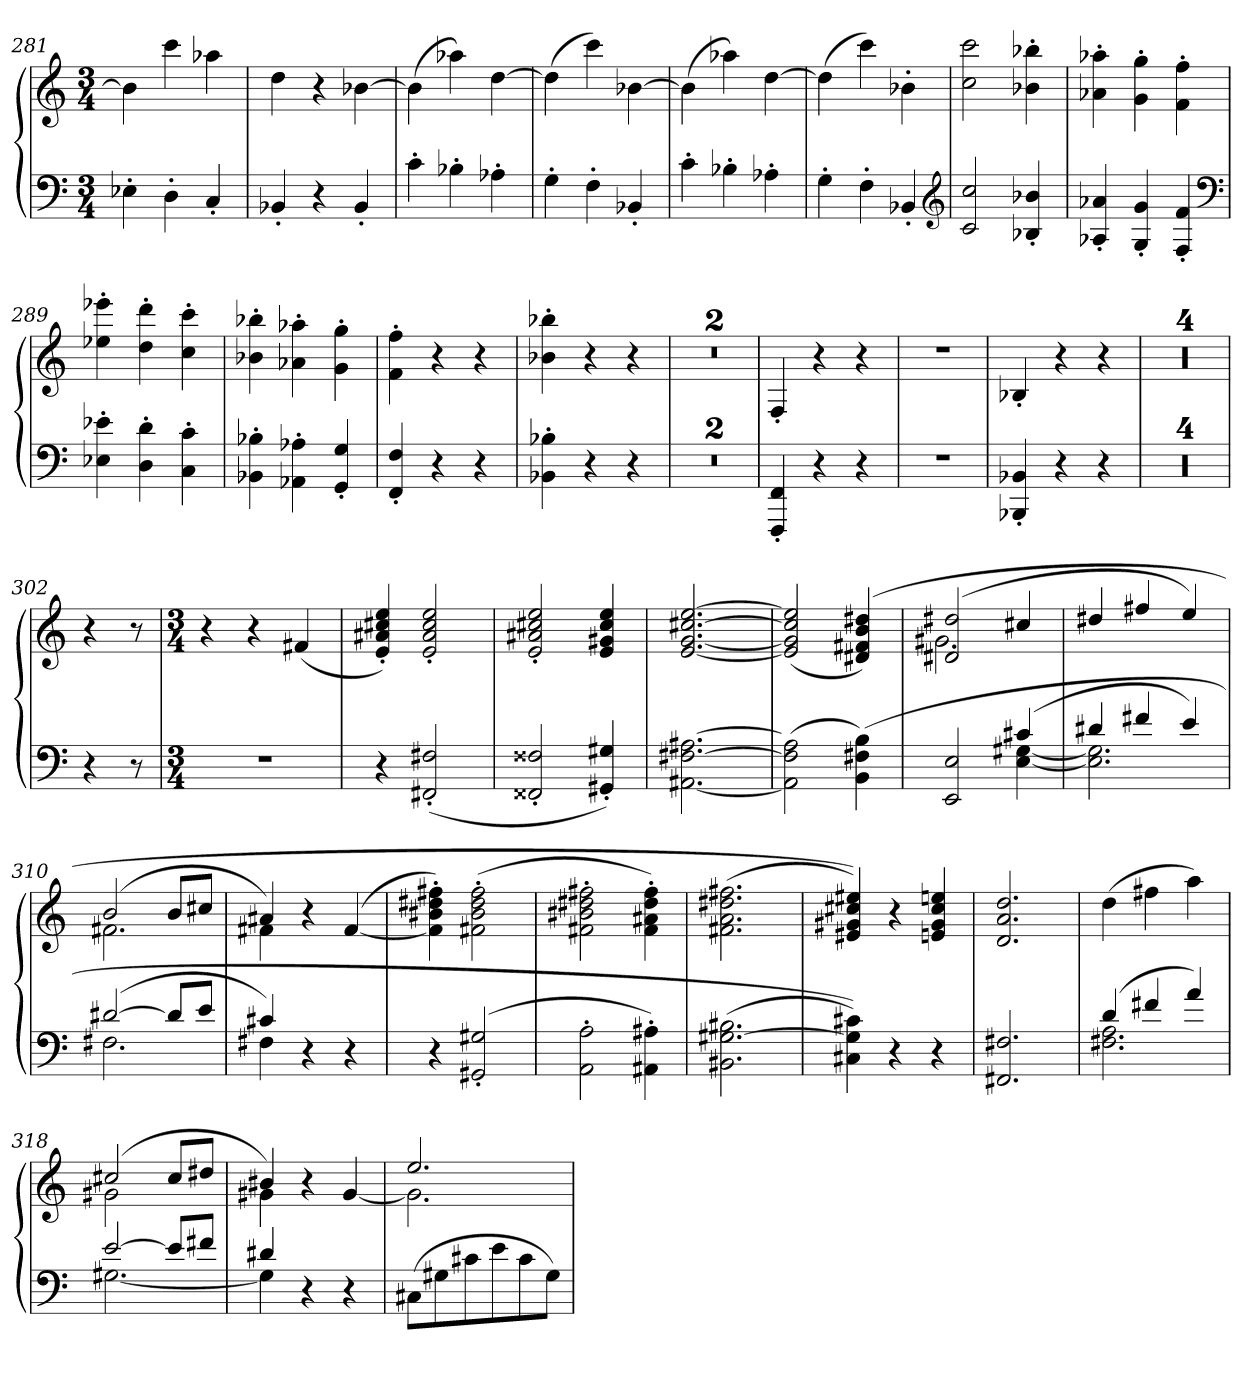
**kern	**kern
*part1	*part1
*staff2	*staff1
*clefF4	*clefG2
*k[]	*k[]
*M3/4	*M3/4
=281	=281
4E-X'\	4b-\]
4D'\	4ccc\
4C'/	4aa-X\
=282	=282
4BB-X'/	4dd\
4r	4r
4BB-'/	[4b-X\
=283	=283
4c'\	(4b-\]
4B-X'\	4aa-X\)
4A-X'\	[4dd\
=284	=284
4G'\	(4dd\]
4F'\	4ccc\)
4BB-X'/	[4b-X\
=285	=285
4c'\	(4b-\]
4B-X'\	4aa-X\)
4A-X'\	[4dd\
=286	=286
4G'\	(4dd\]
4F'\	4ccc\)
4BB-X'/	4b-X'\
*clefG2	*
=287	=287
2c/ 2cc/	2cc\ 2ccc\
4B-X'/ 4b-X'/	4b-X'\ 4bb-X'\
=288	=288
4A-X'/ 4a-X'/	4a-X'\ 4aa-X'\
4G'/ 4g'/	4g'\ 4gg'\
4F'/ 4f'/	4f'\ 4ff'\
*clefF4	*
=289	=289
4E-X'\ 4e-X'\	4ee-X'\ 4eee-X'\
4D'\ 4d'\	4dd'\ 4ddd'\
4C'\ 4c'\	4cc'\ 4ccc'\
=290	=290
4BB-X'\ 4B-X'\	4b-X'\ 4bb-X'\
4AA-X'\ 4A-X'\	4a-X'\ 4aa-X'\
4GG'/ 4G'/	4g'\ 4gg'\
=291	=291
4FF'/ 4F'/	4f'\ 4ff'\
4r	4r
4r	4r
=292	=292
4BB-X'\ 4B-X'\	4b-X'\ 4bb-X'\
4r	4r
4r	4r
=293	=293
2.r	2.r
=294	=294
2.r	2.r
=295	=295
4FFF'/ 4FF'/	4F'/
4r	4r
4r	4r
=296	=296
2.r	2.r
=297	=297
4BBB-X'/ 4BB-X'/	4B-X'/
4r	4r
4r	4r
=298	=298
2.r	2.r
=299	=299
2.r	2.r
=300	=300
2.r	2.r
=301	=301
2.r	2.r
=302	=302
4r	4r
8r	8r
=303	=303
*k[]	*k[]
*M3/4	*M3/4
2.r	4r
.	4r
.	(4f#X/
=304	=304
4r	4e'/ 4a#X'/ 4cc#X'/ 4ee'/)
(2FF#X'/ 2F#X'/	2e'/ 2a#'/ 2cc#'/ 2ee'/
=305	=305
2FF##X'/ 2F##X'/	2e'/ 2a#X'/ 2cc#X'/ 2ee'/
4GG#X'/ 4G#X'/)	4e/ 4g#X/ 4cc#/ 4ee/
=306	=306
[2.AA#X\ [2.F#X\ [2.A#X\	[2.e/ [2.g/ [2.cc#X/ [2.ee/
=307	=307
(2AA#]\ 2F#]\ 2A#]\	(2e]/ 2g]/ 2cc#]/ 2ee]/
(4BB\ 4F#X\ 4B\)	(4d#X/ 4f#X/ 4b/ 4dd#X/)
=308	=308
*^	*^
2EE/ 2E/	2ryy	(2d#X/ 2dd#X/	2.g#X\
(4c#X/	[4E\ [4G#X\	4cc#X/	.
*	*	*v	*v
=309	=309	=309
4d#X/	2.E]\ 2.G#]\	4dd#X/
4f#X/	.	4ff#X/
4e/)	.	4ee/)
=310	=310	=310
*	*	*^
([2d#X/	2.F#X\	(2b/	2.f#X\
8d#/L]	.	8b/L	.
8e/J	.	8cc#X/J	.
=311	=311	=311	=311
4c#X/)	4F#X\	4a#X/)	4f#X\
4r	2ryy	4r	2ryy
4r	.	([4f#/	.
*v	*v	*	*
*	*v	*v
=312	=312
4r	4f#]'\ 4b#X'\ 4dd#X'\ 4ff#X'\)
(2GG#X'/ 2G#X'/	(2f#X'\ 2b#'\ 2dd#'\ 2ff#'\
=313	=313
2AA'\ 2A'\	2f#X'\ 2b#X'\ 2dd#X'\ 2ff#X'\
4AA#X'\ 4A#X'\)	4f#'\ 4a#X'\ 4dd#'\ 4ff#'\)
=314	=314
(2.BB#X\ [2.G#X\ 2.B#X\	(2.f#X\ 2.a\ 2.dd#X\ 2.ff#X\
=315	=315
4C#X\ 4G#]\ 4c#X\))	4e#X/ 4g#X/ 4cc#X/ 4ee#X/))
4r	4r
4r	4en/ 4g#/ 4cc#/ 4een/
=316	=316
2.FF#X/ 2.F#X/	2.d/ 2.a/ 2.dd/
=317	=317
*^	*
(4d/	2.F#X\ 2.A\	(4dd\
4f#X/	.	4ff#X\
4a/)	.	4aa\)
=318	=318	=318
*	*	*^
[2e/	[2.G#X\	(2cc#X/	2g#X\
8e/L]	.	8cc#/L	4ryy
8f#X/J	.	8dd#X/J	.
=319	=319	=319	=319
4d#X/	4G#\]	4b#X/)	4g#X\
4r	2ryy	4r	2ryy
4r	.	[4g#/	.
*v	*v	*	*
=320	=320	=320
(8C#X\L	2.ee/	2.g#\]
8G#X\	.	.
8c#X\	.	.
8e\	.	.
8c#\	.	.
8G#\J)	.	.
*	*v	*v
=	=
*-	*-
